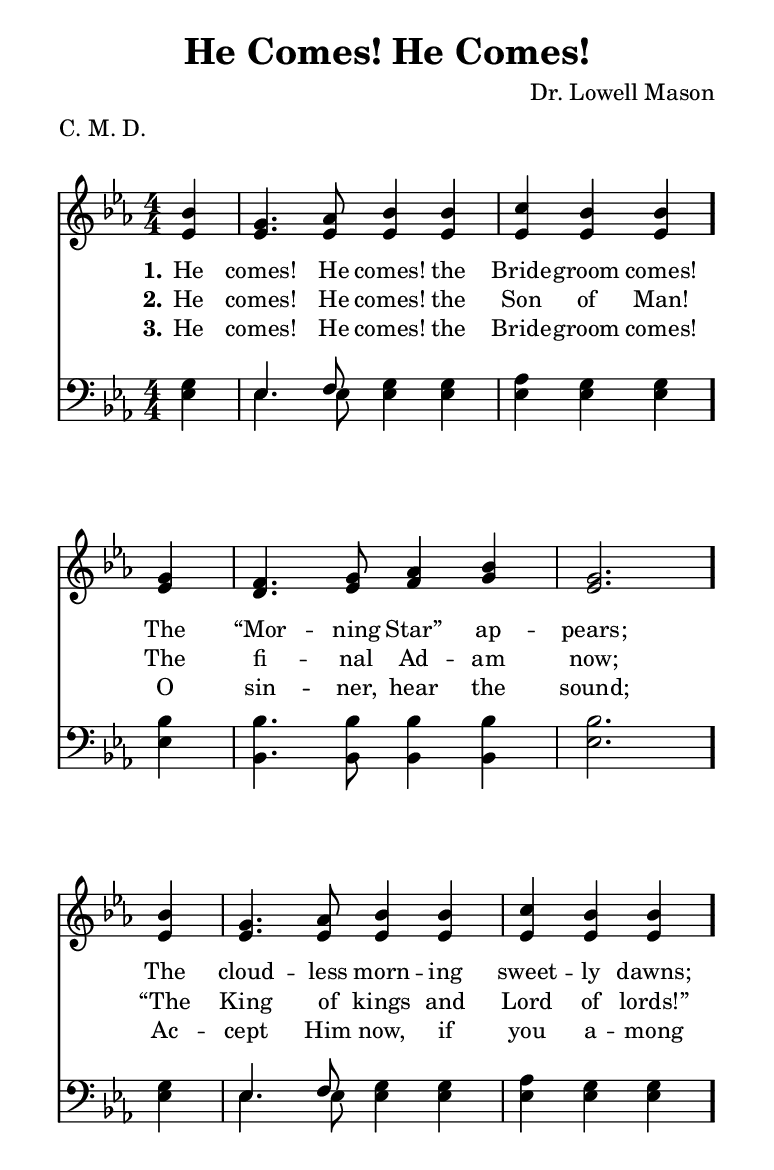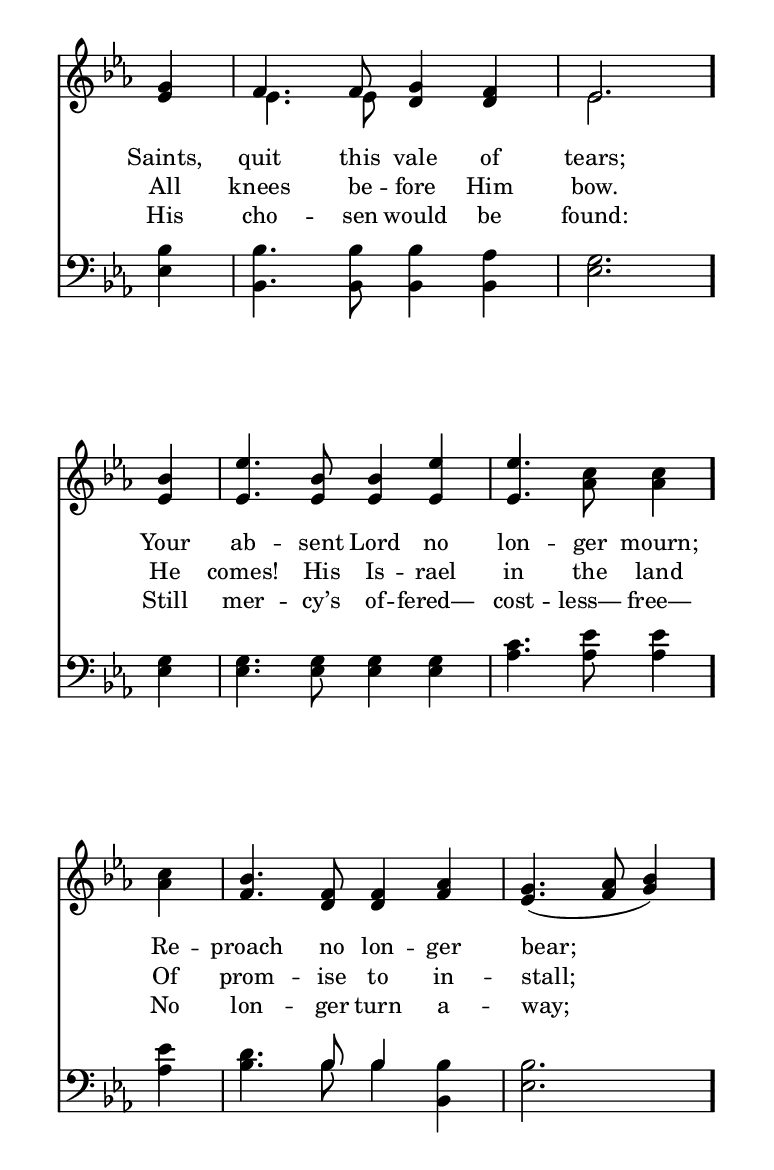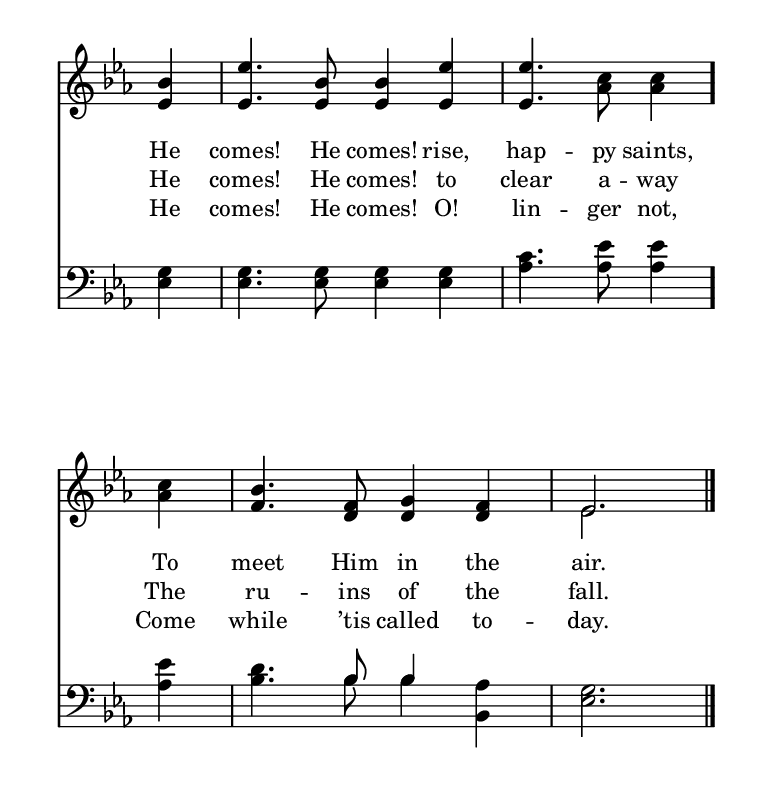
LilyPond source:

\include "common/global.ily"
\paper {
  \include "common/paper.ily"
  %ragged-bottom = ##t
  %ragged-last-bottom = ##t
  %systems-per-page = ##f
  %page-count = ##f
}

\header{
  hymnnumber = "17"
  title = "He Comes! He Comes!"
  tunename = "Ostend"
  meter = "C. M. D."
  %poet = ""
  composer = "Dr. Lowell Mason"
  %copyright = ""
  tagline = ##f
}

% for fermata in MIDI
ta = { \tempo 4=80 }
tb = { \tempo 4=40 }

patternAA = { c4 | c4. c8 c4 c4 | c4 c4 c4    } % Line 1 / 3 all
patternAB = { c4 | c4. c8 c4 c4 | c4. c8 c4   } % Line 5 / 7 all
patternAC = { c4 | c4. c8 c4 c4 | c4.( c8 c4) } % Line 6 soprano / alto

patternBA = { c4 | c4. c8 c4 c4 c2. } % Line 2 / 4 / 8 all, Line 6 tenor / bass

global = {
  \include "common/overrides.ily"
  \override Staff.TimeSignature.style = #'numbered
  \time 4/4
  \override Score.MetronomeMark.transparent = ##t % hide all fermata changes too
  \ta
  \key ees \major
  \partial 4
  \autoBeamOff
}

notesSoprano = {
\global
\relative c'' {

  \changePitch \patternAA { bes  | g aes bes bes   | c bes bes }
  \changePitch \patternBA { g    | f g aes bes     | g         }
  \changePitch \patternAA { bes  | g aes bes bes   | c bes bes }
  \changePitch \patternBA { g    | f f g f         | ees       }

  \changePitch \patternAB { bes' | ees bes bes ees | ees c c   }
  \changePitch \patternAC { c    | bes f f aes     | g aes bes }
  \changePitch \patternAB { bes  | ees bes bes ees | ees c c   }
  \changePitch \patternBA { c    | bes f g f       | ees       }

  \bar "|."

}
}

notesAlto = {
\global
\relative e' {

  \changePitch \patternAA { ees | ees ees ees ees | ees ees ees }
  \changePitch \patternBA { ees | d ees f g       | ees         }
  \changePitch \patternAA { ees | ees ees ees ees | ees ees ees }
  \changePitch \patternBA { ees | ees ees d d     | ees         }

  \changePitch \patternAB { ees | ees ees ees ees | ees aes aes }
  \changePitch \patternAC { aes | f d d f         | ees f g     }
  \changePitch \patternAB { ees | ees ees ees ees | ees aes aes }
  \changePitch \patternBA { aes | f d d d         | ees         }

}
}

notesTenor = {
\global
\relative a {

  \changePitch \patternAA { g   | ees f g g       | aes g g   }
  \changePitch \patternBA { bes | bes bes bes bes | bes       }
  \changePitch \patternAA { g   | ees f g g       | aes g g   }
  \changePitch \patternBA { bes | bes bes bes aes | g         }

  \changePitch \patternAB { g   | g g g g         | c ees ees }
  \changePitch \patternBA { ees | d bes bes bes   | bes       }
  \changePitch \patternAB { g   | g g g g         | c ees ees }
  \changePitch \patternBA { ees | d bes bes aes   | g         }

}
}

notesBass = {
\global
\relative f {

  \changePitch \patternAA { ees | ees ees ees ees  | ees ees ees }
  \changePitch \patternBA { ees | bes bes bes bes  | ees         }
  \changePitch \patternAA { ees | ees ees ees ees  | ees ees ees }
  \changePitch \patternBA { ees | bes bes bes bes  | ees         }

  \changePitch \patternAB { ees | ees ees ees ees  | aes aes aes }
  \changePitch \patternBA { aes | bes bes bes bes, | ees         }
  \changePitch \patternAB { ees | ees ees ees ees  | aes aes aes }
  \changePitch \patternBA { aes | bes bes bes bes, | ees         }

}
}

wordsA = \lyricmode {
\set stanza = "1."

He comes! He comes! the Bride -- groom comes! \bar "."
The “Mor -- ning Star” ap -- pears; \bar "." \break
The cloud -- less morn -- ing sweet -- ly dawns; \bar "."
Saints, quit this vale of tears; \bar "." \break
Your ab -- sent Lord no lon -- ger mourn; \bar "."
Re -- proach no lon -- ger bear; \bar "." \break
He comes! He comes! rise, hap -- py saints, \bar "."
To meet Him in the air. \bar "." \break

}

wordsB = \lyricmode {
\set stanza = "2."

He comes! He comes! the Son of Man!
The fi -- nal Ad -- am now;
“The King of kings and Lord of lords!”
All knees be -- fore Him bow.
He comes! His Is -- rael in the land
Of prom -- ise to in -- stall;
He comes! He comes! to clear a -- way
The ru -- ins of the fall.

}

wordsC = \lyricmode {
\set stanza = "3."

He comes! He comes! the Bride -- groom comes!
O sin -- ner, hear the sound;
Ac -- cept Him now, if you a -- mong
His cho -- sen would be found:
Still mer -- cy’s of -- fered— cost -- less— free—
No lon -- ger turn a -- way;
He comes! He comes! O! lin -- ger not,
Come while ’tis called to -- day.

}

\score {
  \context ChoirStaff <<
    \context Staff = upper <<
      \set Staff.autoBeaming = ##f
      \set ChoirStaff.systemStartDelimiter = #'SystemStartBar
      \set ChoirStaff.printPartCombineTexts = ##f
      \partcombine #'(2 . 9) \notesSoprano \notesAlto
      \context NullVoice = sopranos { \voiceOne << \notesSoprano >> }
      \context NullVoice = altos { \voiceTwo << \notesAlto >> }
      \context Lyrics = one   \lyricsto sopranos \wordsA
      \context Lyrics = two   \lyricsto sopranos \wordsB
      \context Lyrics = three \lyricsto sopranos \wordsC
      %\context Lyrics = four  \lyricsto sopranos \wordsD
      %\context Lyrics = five  \lyricsto sopranos \wordsE
    >>
    \context Staff = men <<
      \clef bass
      \set ChoirStaff.printPartCombineTexts = ##f
      \partcombine #'(2 . 9) \notesTenor \notesBass
      \context NullVoice = tenors { \voiceOne << \notesTenor >> }
      \context NullVoice = basses { \voiceTwo << \notesBass >> }
    >>
  >>
  \layout {
    \include "common/layout.ily"
  }
  \midi{
    \include "common/midi.ily"
  }
}

\version "2.19.49"  % necessary for upgrading to future LilyPond versions.

% vi:set et ts=2 sw=2 ai nocindent syntax=lilypond:
